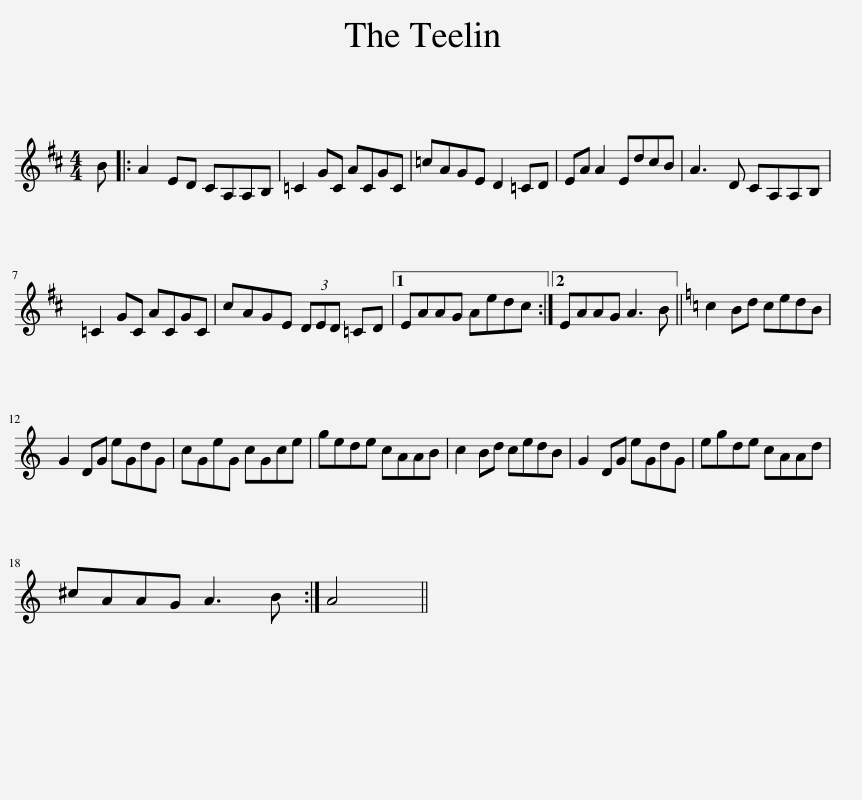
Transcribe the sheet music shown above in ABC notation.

X:1
L:1/8
M:4/4
I:linebreak $
K:D
V:1 treble
V:1
 B |: A2 ED CA,A,B, | =C2 GC ACGC | =cAGE D2 =CD | EA A2 EdcB | %5
 A3 D CA,A,B, |$ =C2 GC ACGC | cAGE (3DED =CD |1 EAAG Aedc :|2 EAAG A3 B || %10
[K:Amin] c2 Bd cedB |$ G2 DG eGdG | cGeG cGce | gede cAAB | c2 Bd cedB | %15
 G2 DG eGdG | egde cAAd |$ ^cAAG A3 B :| A4 || %19
